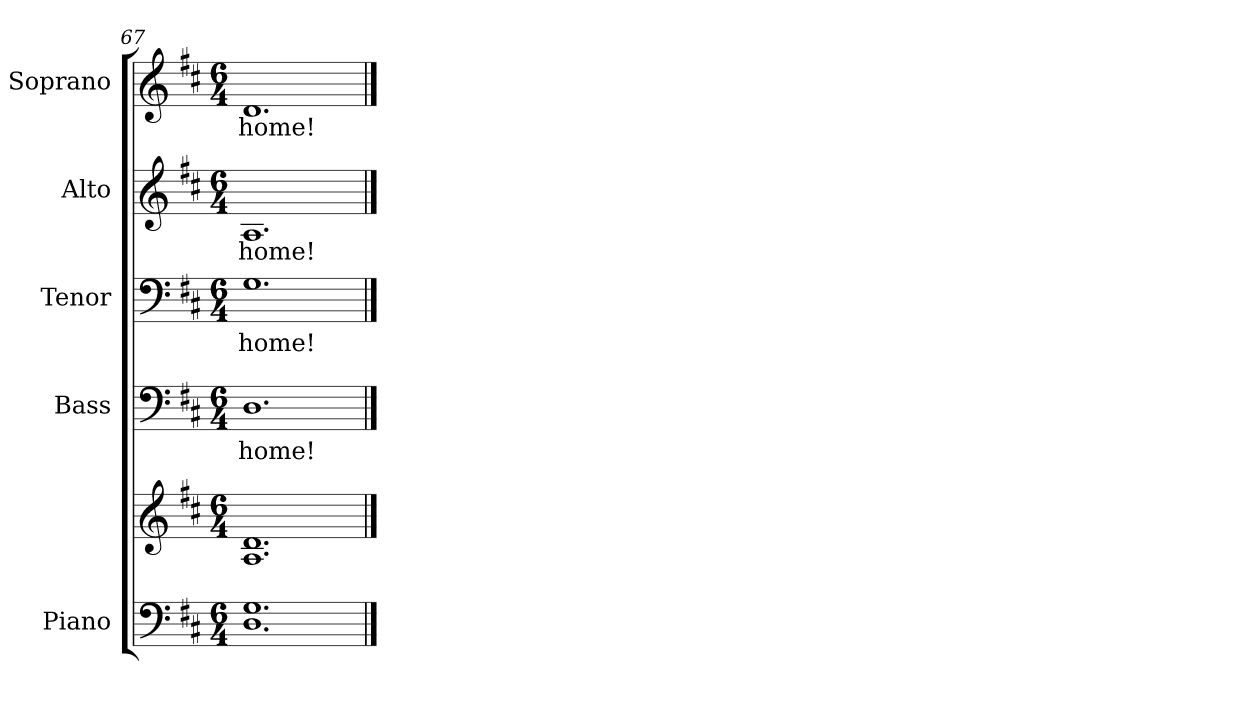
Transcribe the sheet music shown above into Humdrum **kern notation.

**kern	**kern	**kern	**text	**kern	**text	**kern	**text	**kern	**text
*part5	*part5	*part4	*part4	*part3	*part3	*part2	*part2	*part1	*part1
*staff6	*staff5	*staff4	*staff4	*staff3	*staff3	*staff2	*staff2	*staff1	*staff1
*I"Piano	*	*I"Bass	*	*I"Tenor	*	*I"Alto	*	*I"Soprano	*
*I'Pno.	*	*I'B.	*	*I'T.	*	*I'A.	*	*I'S.	*
!!LO:PB:g=z
*clefF4	*clefG2	*clefF4	*	*clefF4	*	*clefG2	*	*clefG2	*
*k[f#c#]	*k[f#c#]	*k[f#c#]	*	*k[f#c#]	*	*k[f#c#]	*	*k[f#c#]	*
*D:	*D:	*D:	*	*D:	*	*D:	*	*D:	*
*M6/4	*M6/4	*M6/4	*	*M6/4	*	*M6/4	*	*M6/4	*
=67	=67	=67	=67	=67	=67	=67	=67	=67	=67
*^	*	*	*	*	*	*	*	*	*
!	!	!	!	!LO:LY:b:color=#000000	!	!	!	!	!	!
!	!	!	!	!	!	!LO:LY:b:color=#000000	!	!	!	!
!	!	!	!	!	!	!	!	!LO:LY:b:color=#000000	!	!
!	!	!	!	!	!	!	!	!	!	!LO:LY:b:color=#000000
1.Gi	1.Di	1.Ai 1.di	1.Di	home!	1.Gi	home!	1.Ai	home!	1.di	home!
*v	*v	*	*	*	*	*	*	*	*	*
==	==	==	==	==	==	==	==	==	==
*-	*-	*-	*-	*-	*-	*-	*-	*-	*-
